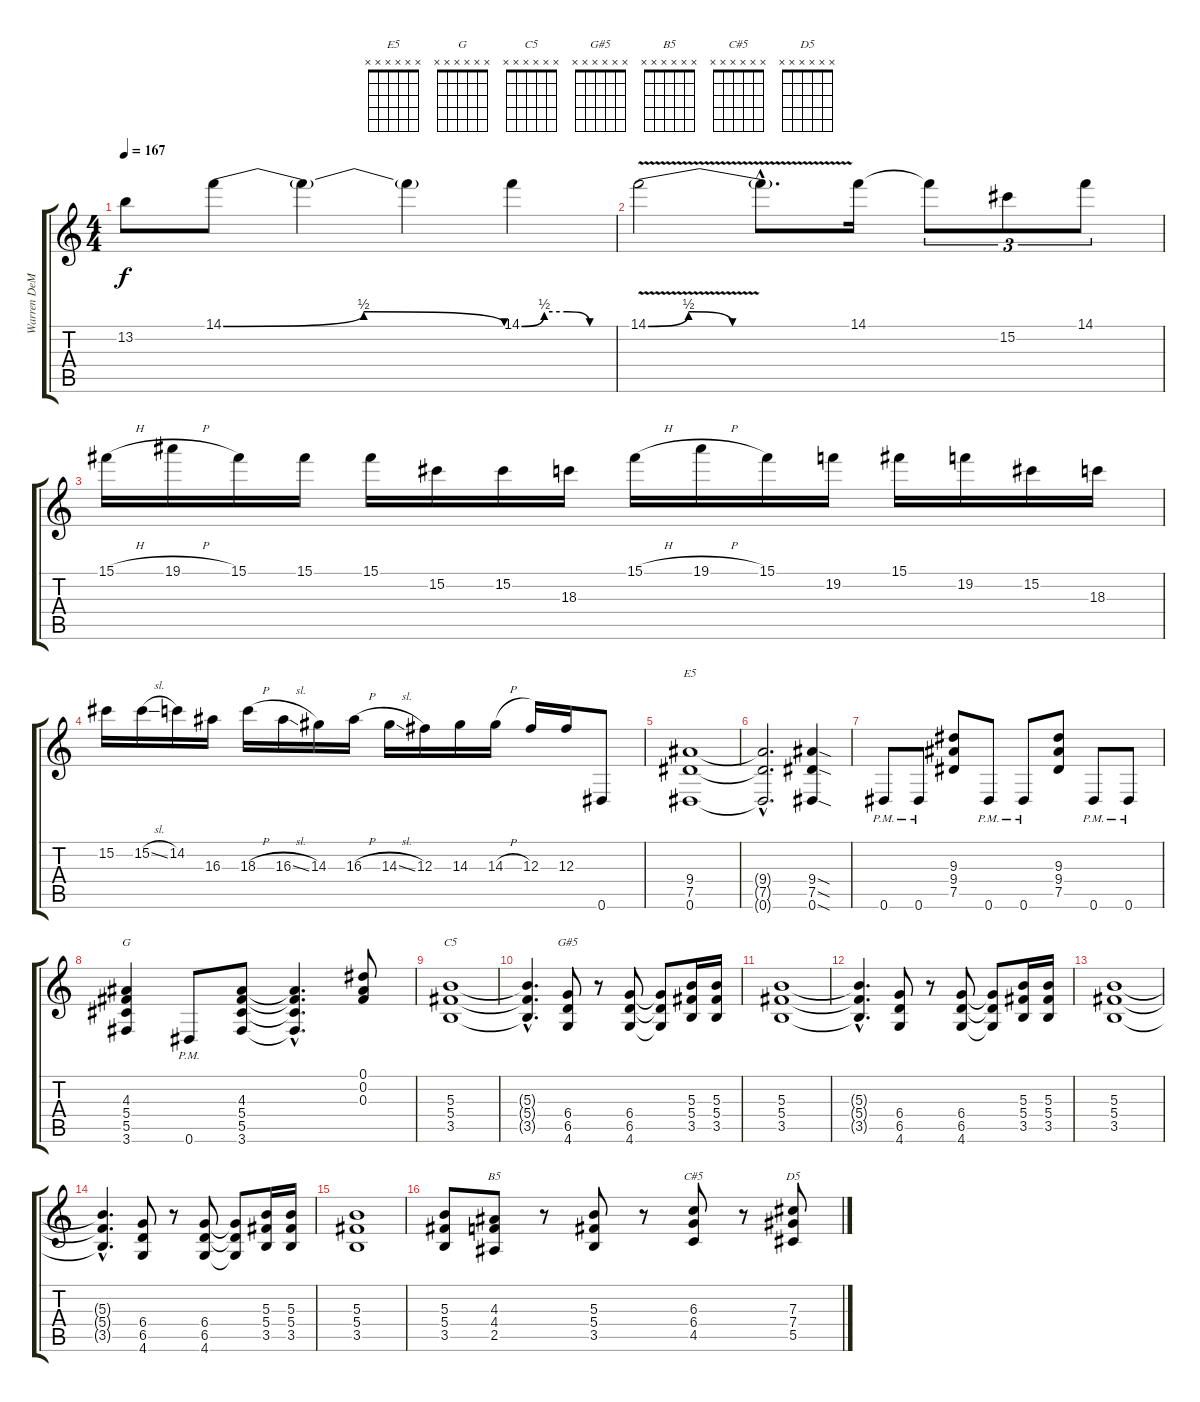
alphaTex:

\track ("Warren DeMartini " "Warren DeM") {instrument distortionguitar}
\staff {score tabs}
\tuning (Eb4 Bb3 Gb3 Db3 Ab2 Eb2) {hide}
\chord ("E5" x x x x x x)
\chord ("G" x x x x x x)
\chord ("C5" x x x x x x)
\chord ("G#5" x x x x x x)
\chord ("B5" x x x x x x)
\chord ("C#5" x x x x x x)
\chord ("D5" x x x x x x)
\ts (4 4)
\tempo 167
\clef g2
\ks c
13.2.8{dy f} 14.1{be (bendrelease 0 0 30 2 50 2 60 0)}.8 14.1{t}.4 14.1{t}.4 14.1{be (custom 0 0 15 2 30 2 45 0 60 0)}.4 |
14.1{be (custom 0 0 12 2 25 0 60 0) v}.2 14.1{hac t}.8{d} 14.1.16 14.1{t}.8{tu (3 2)} 15.2.8{tu (3 2)} 14.1.8{tu (3 2)} |
15.1{h}.16 19.1{h}.16 15.1.16 15.1.16 15.1.16 15.2.16 15.2.16 18.3.16 15.1{h}.16 19.1{h}.16 15.1.16 19.2.16 15.1.16 19.2.16 15.2.16 18.3.16 |
15.2.16 15.2{sl}.16 14.2.16 16.3.16 18.3{h}.16 16.3{sl}.16 14.3.16 16.3{h}.16 14.3{sl}.16 12.3.16 14.3.16 14.3{h}.16 12.3.16 12.3.16 0.6.8 |
(9.4 7.5 0.6).1{ch "E5"} |
(9.4{hac t} 7.5{hac t} 0.6{hac t}).2{d} (9.4{sod} 7.5{sod} 0.6{sod}).4 |
0.6{pm}.8 0.6{pm}.8 (9.3 9.4 7.5).8 0.6{pm}.8 0.6{pm}.8 (9.3 9.4 7.5).8 0.6{pm}.8 0.6{pm}.8 |
(4.3 5.4 5.5 3.6).4{ch "G"} 0.6{pm}.8 (4.3 5.4 5.5 3.6).8 (4.3{hac t} 5.4{hac t} 5.5{hac t} 3.6{hac t}).4{d} (0.1 0.2 0.3).8 |
(5.3 5.4 3.5).1{ch "C5"} |
(5.3{hac t} 5.4{hac t} 3.5{hac t}).4{d} (6.4 6.5 4.6).8{ch "G#5"} r.8 (6.4 6.5 4.6).8 (6.4{t} 6.5{t} 4.6{t}).8 (5.3 5.4 3.5).16 (5.3 5.4 3.5).16 |
(5.3 5.4 3.5).1 |
(5.3{hac t} 5.4{hac t} 3.5{hac t}).4{d} (6.4 6.5 4.6).8 r.8 (6.4 6.5 4.6).8 (6.4{t} 6.5{t} 4.6{t}).8 (5.3 5.4 3.5).16 (5.3 5.4 3.5).16 |
(5.3 5.4 3.5).1 |
(5.3{hac t} 5.4{hac t} 3.5{hac t}).4{d} (6.4 6.5 4.6).8 r.8 (6.4 6.5 4.6).8 (6.4{t} 6.5{t} 4.6{t}).8 (5.3 5.4 3.5).16 (5.3 5.4 3.5).16 |
(5.3 5.4 3.5).1 |
(5.3 5.4 3.5).8 (4.3 4.4 2.5).8{ch "B5"} r.8 (5.3 5.4 3.5).8 r.8 (6.3 6.4 4.5).8{ch "C#5"} r.8 (7.3 7.4 5.5).8{ch "D5"}
